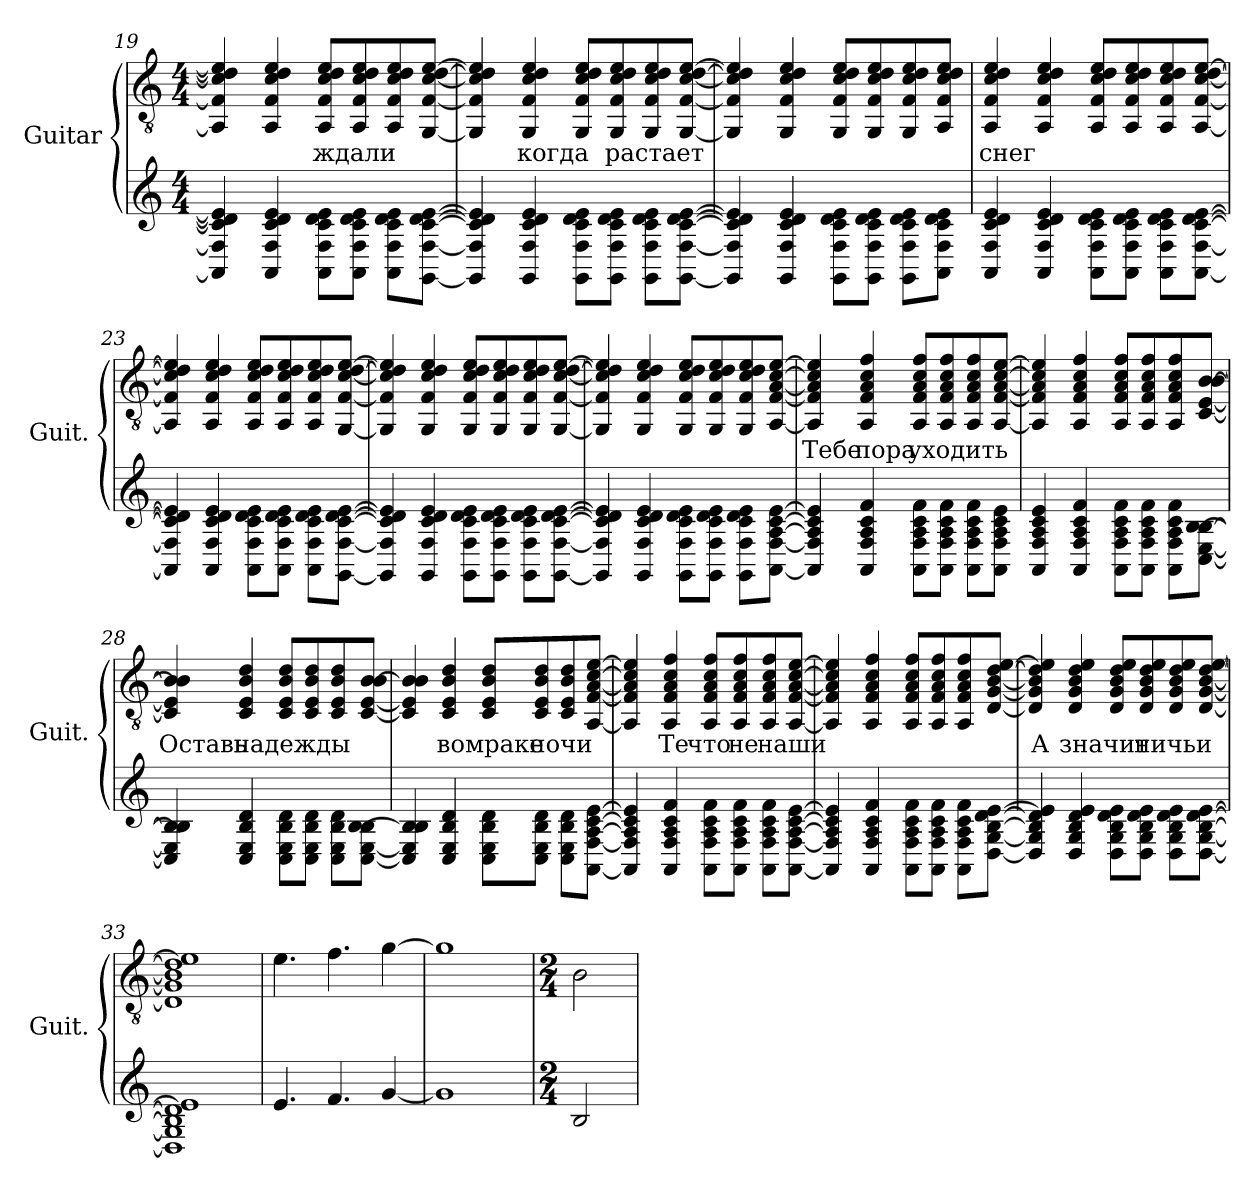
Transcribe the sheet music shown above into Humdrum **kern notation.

**kern	**kern	**text
*part1	*part1	*part1
*staff2	*staff1	*staff1
*I"Guitar	*	*
*I'Guit.	*	*
*	*clefGv2	*
*k[]	*k[]	*
*M4/4	*M4/4	*
=19	=19	=19
4AA] 4F] 4c] 4d] 4e]	4AA/] 4F/] 4c/] 4d/] 4e/]	.
4AA 4F 4c 4d 4e	4AA/ 4F/ 4c/ 4d/ 4e/	.
!	!	!LO:LY:b
8AA\ 8F\ 8c\ 8d\ 8e\L	8AA/ 8F/ 8c/ 8d/ 8e/L	ждали
8AA\ 8F\ 8c\ 8d\ 8e\J	8AA/ 8F/ 8c/ 8d/ 8e/	.
8AA\ 8F\ 8c\ 8d\ 8e\L	8AA/ 8F/ 8c/ 8d/ 8e/	.
[8GG\ [8F\ [8c\ [8d\ [8e\J	[8GG/ [8F/ [8c/ [8d/ [8e/J	.
=20	=20	=20
4GG] 4F] 4c] 4d] 4e]	4GG/] 4F/] 4c/] 4d/] 4e/]	.
!	!	!LO:LY:b
4GG 4F 4c 4d 4e	4GG/ 4F/ 4c/ 4d/ 4e/	когда
8GG\ 8F\ 8c\ 8d\ 8e\L	8GG/ 8F/ 8c/ 8d/ 8e/L	.
!	!	!LO:LY:b
8GG\ 8F\ 8c\ 8d\ 8e\J	8GG/ 8F/ 8c/ 8d/ 8e/	растает
8GG\ 8F\ 8c\ 8d\ 8e\L	8GG/ 8F/ 8c/ 8d/ 8e/	.
[8GG\ [8F\ [8c\ [8d\ [8e\J	[8GG/ [8F/ [8c/ [8d/ [8e/J	.
=21	=21	=21
4GG] 4F] 4c] 4d] 4e]	4GG/] 4F/] 4c/] 4d/] 4e/]	.
4GG 4F 4c 4d 4e	4GG/ 4F/ 4c/ 4d/ 4e/	.
8GG\ 8F\ 8c\ 8d\ 8e\L	8GG/ 8F/ 8c/ 8d/ 8e/L	.
8GG\ 8F\ 8c\ 8d\ 8e\J	8GG/ 8F/ 8c/ 8d/ 8e/	.
8GG\ 8F\ 8c\ 8d\ 8e\L	8GG/ 8F/ 8c/ 8d/ 8e/	.
8AA\ 8F\ 8c\ 8d\ 8e\J	8AA/ 8F/ 8c/ 8d/ 8e/J	.
!!LO:LB:g=z
=22	=22	=22
!	!	!LO:LY:b
4AA 4F 4c 4d 4e	4AA/ 4F/ 4c/ 4d/ 4e/	снег
4AA 4F 4c 4d 4e	4AA/ 4F/ 4c/ 4d/ 4e/	.
8AA\ 8F\ 8c\ 8d\ 8e\L	8AA/ 8F/ 8c/ 8d/ 8e/L	.
8AA\ 8F\ 8c\ 8d\ 8e\J	8AA/ 8F/ 8c/ 8d/ 8e/	.
8AA\ 8F\ 8c\ 8d\ 8e\L	8AA/ 8F/ 8c/ 8d/ 8e/	.
[8AA\ [8F\ [8c\ [8d\ [8e\J	[8AA/ [8F/ [8c/ [8d/ [8e/J	.
=23	=23	=23
4AA] 4F] 4c] 4d] 4e]	4AA/] 4F/] 4c/] 4d/] 4e/]	.
4AA 4F 4c 4d 4e	4AA/ 4F/ 4c/ 4d/ 4e/	.
8AA\ 8F\ 8c\ 8d\ 8e\L	8AA/ 8F/ 8c/ 8d/ 8e/L	.
8AA\ 8F\ 8c\ 8d\ 8e\J	8AA/ 8F/ 8c/ 8d/ 8e/	.
8AA\ 8F\ 8c\ 8d\ 8e\L	8AA/ 8F/ 8c/ 8d/ 8e/	.
[8GG\ [8F\ [8c\ [8d\ [8e\J	[8GG/ [8F/ [8c/ [8d/ [8e/J	.
=24	=24	=24
4GG] 4F] 4c] 4d] 4e]	4GG/] 4F/] 4c/] 4d/] 4e/]	.
4GG 4F 4c 4d 4e	4GG/ 4F/ 4c/ 4d/ 4e/	.
8GG\ 8F\ 8c\ 8d\ 8e\L	8GG/ 8F/ 8c/ 8d/ 8e/L	.
8GG\ 8F\ 8c\ 8d\ 8e\J	8GG/ 8F/ 8c/ 8d/ 8e/	.
8GG\ 8F\ 8c\ 8d\ 8e\L	8GG/ 8F/ 8c/ 8d/ 8e/	.
[8GG\ [8F\ [8c\ [8d\ [8e\J	[8GG/ [8F/ [8c/ [8d/ [8e/J	.
=25	=25	=25
4GG] 4F] 4c] 4d] 4e]	4GG/] 4F/] 4c/] 4d/] 4e/]	.
4GG 4F 4c 4d 4e	4GG/ 4F/ 4c/ 4d/ 4e/	.
8GG\ 8F\ 8c\ 8d\ 8e\L	8GG/ 8F/ 8c/ 8d/ 8e/L	.
8GG\ 8F\ 8c\ 8d\ 8e\J	8GG/ 8F/ 8c/ 8d/ 8e/	.
8GG\ 8F\ 8c\ 8d\ 8e\L	8GG/ 8F/ 8c/ 8d/ 8e/	.
[8AA\ [8F\ [8A\ [8c\ [8e\J	[8AA/ [8F/ [8A/ [8c/ [8e/J	.
!!LO:LB:g=z
=26	=26	=26
!	!	!LO:LY:b
4AA] 4F] 4A] 4c] 4e]	4AA/] 4F/] 4A/] 4c/] 4e/]	Тебе
!	!	!LO:LY:b
4AA 4F 4A 4c 4f	4AA/ 4F/ 4A/ 4c/ 4f/	пора
!	!	!LO:LY:b
8AA\ 8F\ 8A\ 8c\ 8f\L	8AA/ 8F/ 8A/ 8c/ 8f/L	уходить
8AA\ 8F\ 8A\ 8c\ 8f\J	8AA/ 8F/ 8A/ 8c/ 8f/	.
8AA\ 8F\ 8A\ 8c\ 8f\L	8AA/ 8F/ 8A/ 8c/ 8f/	.
8AA\ 8F\ 8A\ 8c\ 8e\J	[8AA/ [8F/ [8A/ [8c/ [8e/J	.
=27	=27	=27
4AA 4F 4A 4c 4e	4AA/] 4F/] 4A/] 4c/] 4e/]	.
4AA 4F 4A 4c 4f	4AA/ 4F/ 4A/ 4c/ 4f/	.
8AA\ 8F\ 8A\ 8c\ 8f\L	8AA/ 8F/ 8A/ 8c/ 8f/L	.
8AA\ 8F\ 8A\ 8c\ 8f\J	8AA/ 8F/ 8A/ 8c/ 8f/	.
8AA\ 8F\ 8A\ 8c\ 8f\L	8AA/ 8F/ 8A/ 8c/ 8f/	.
[8C\ [8E\ [8B\ [8B\J	[8C/ [8E/ [8B/ [8B/J	.
=28	=28	=28
!	!	!LO:LY:b
4C] 4E] 4B] 4B]	4C/] 4E/] 4B/] 4B/]	Оставь
!	!	!LO:LY:b
4C 4E 4B 4d	4C/ 4E/ 4B/ 4d/	надежды
8C\ 8E\ 8B\ 8d\L	8C/ 8E/ 8B/ 8d/L	.
8C\ 8E\ 8B\ 8d\J	8C/ 8E/ 8B/ 8d/	.
8C\ 8E\ 8B\ 8d\L	8C/ 8E/ 8B/ 8d/	.
[8C\ [8E\ [8B\ 8B\J	[8C/ [8E/ [8B/ 8B/J	.
!!LO:LB:g=z
=29	=29	=29
4C] 4E] 4B] 4B	4C/] 4E/] 4B/] 4B/	.
!	!	!LO:LY:b
4C 4E 4B 4d	4C/ 4E/ 4B/ 4d/	во
!	!	!LO:LY:b
8C\ 8E\ 8B\ 8d\L	8C/ 8E/ 8B/ 8d/L	мраке
!	!	!LO:LY:b
8C\ 8E\ 8B\ 8d\J	8C/ 8E/ 8B/ 8d/	ночи
8C\ 8E\ 8B\ 8d\L	8C/ 8E/ 8B/ 8d/	.
[8AA\ [8F\ [8A\ [8c\ [8e\J	[8AA/ [8F/ [8A/ [8c/ [8e/J	.
=30	=30	=30
4AA] 4F] 4A] 4c] 4e]	4AA/] 4F/] 4A/] 4c/] 4e/]	.
!	!	!LO:LY:b
4AA 4F 4A 4c 4f	4AA/ 4F/ 4A/ 4c/ 4f/	Те
!	!	!LO:LY:b
8AA\ 8F\ 8A\ 8c\ 8f\L	8AA/ 8F/ 8A/ 8c/ 8f/L	что
!	!	!LO:LY:b
8AA\ 8F\ 8A\ 8c\ 8f\J	8AA/ 8F/ 8A/ 8c/ 8f/	не
!	!	!LO:LY:b
8AA\ 8F\ 8A\ 8c\ 8f\L	8AA/ 8F/ 8A/ 8c/ 8f/	наши
[8AA\ [8F\ [8A\ [8c\ [8e\J	[8AA/ [8F/ [8A/ [8c/ [8e/J	.
=31	=31	=31
4AA] 4F] 4A] 4c] 4e]	4AA/] 4F/] 4A/] 4c/] 4e/]	.
4AA 4F 4A 4c 4f	4AA/ 4F/ 4A/ 4c/ 4f/	.
8AA\ 8F\ 8A\ 8c\ 8f\L	8AA/ 8F/ 8A/ 8c/ 8f/L	.
8AA\ 8F\ 8A\ 8c\ 8f\J	8AA/ 8F/ 8A/ 8c/ 8f/	.
8AA\ 8F\ 8A\ 8c\ 8f\L	8AA/ 8F/ 8A/ 8c/ 8f/	.
[8D\ [8G\ [8B\ [8d\ [8e\J	[8D/ [8G/ [8B/ [8d/ [8e/J	.
=32	=32	=32
!	!	!LO:LY:b
4D] 4G] 4B] 4d] 4e]	4D/] 4G/] 4B/] 4d/] 4e/]	А
!	!	!LO:LY:b
4D 4G 4B 4d 4e	4D/ 4G/ 4B/ 4d/ 4e/	значит
8D\ 8G\ 8B\ 8d\ 8e\L	8D/ 8G/ 8B/ 8d/ 8e/L	.
!	!	!LO:LY:b
8D\ 8G\ 8B\ 8d\ 8e\J	8D/ 8G/ 8B/ 8d/ 8e/	ничьи
8D\ 8G\ 8B\ 8d\ 8e\L	8D/ 8G/ 8B/ 8d/ 8e/	.
[8D\ [8G\ [8B\ [8d\ [8e\J	[8D/ [8G/ [8B/ [8d/ [8e/J	.
!!LO:LB:g=z
=33	=33	=33
1D] 1G] 1B] 1d] 1e]	1D] 1G] 1B] 1d] 1e]	.
!!LO:PB:g=z
=34	=34	=34
4.e	4.e\	.
4.f	4.f\	.
[4g	[4g\	.
=35	=35	=35
1g]	1g]	.
=36	=36	=36
*M2/4	*M2/4	*
2B	2B\	.
=	=	=
*-	*-	*-
